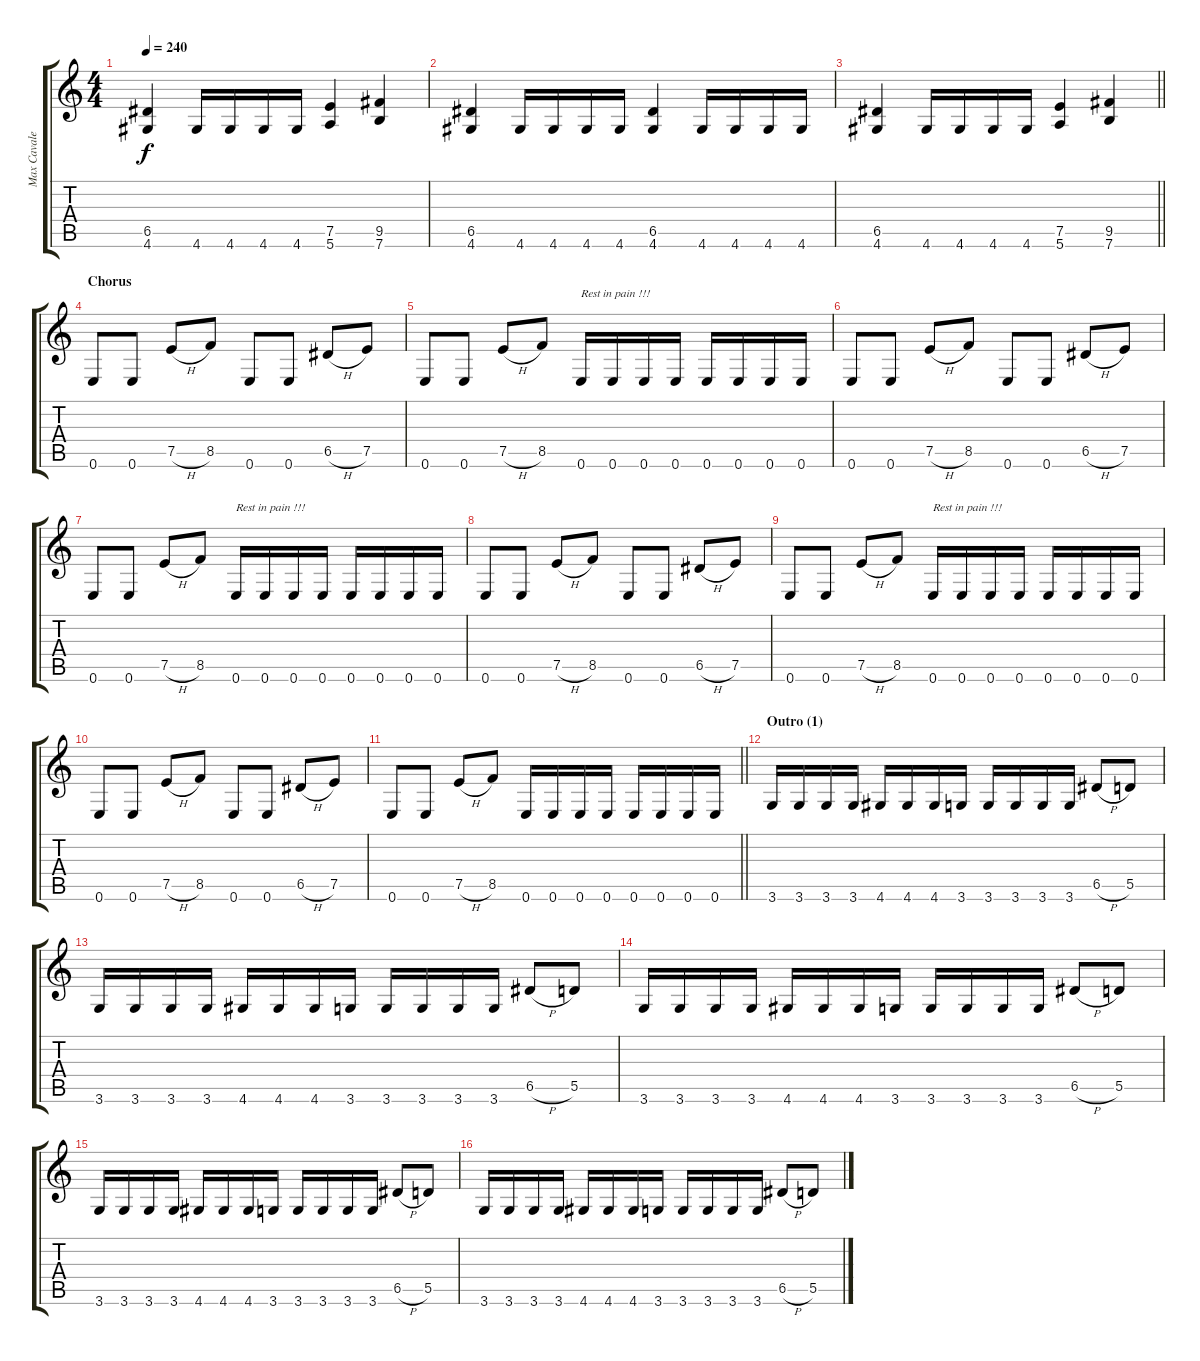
\track ("Max Cavalera" "Max Cavale") {instrument distortionguitar}
\staff {score tabs}
\tuning (E4 B3 G3 D3 A2 E2) {hide}
\ts (4 4)
\tempo 240
\clef g2
\ks c
(6.5 4.6).4{dy f} 4.6.16 4.6.16 4.6.16 4.6.16 (7.5 5.6).4 (9.5 7.6).4 |
(6.5 4.6).4 4.6.16 4.6.16 4.6.16 4.6.16 (6.5 4.6).4 4.6.16 4.6.16 4.6.16 4.6.16 |
\barLineRight lightlight
(6.5 4.6).4 4.6.16 4.6.16 4.6.16 4.6.16 (7.5 5.6).4 (9.5 7.6).4 |
\section ("" "Chorus")
0.6.8 0.6.8 7.5{h}.8 8.5.8 0.6.8 0.6.8 6.5{h}.8 7.5.8 |
0.6.8 0.6.8 7.5{h}.8 8.5.8 0.6.16{txt "Rest in pain !!!"} 0.6.16 0.6.16 0.6.16 0.6.16 0.6.16 0.6.16 0.6.16 |
0.6.8 0.6.8 7.5{h}.8 8.5.8 0.6.8 0.6.8 6.5{h}.8 7.5.8 |
0.6.8 0.6.8 7.5{h}.8 8.5.8 0.6.16{txt "Rest in pain !!!"} 0.6.16 0.6.16 0.6.16 0.6.16 0.6.16 0.6.16 0.6.16 |
0.6.8 0.6.8 7.5{h}.8 8.5.8 0.6.8 0.6.8 6.5{h}.8 7.5.8 |
0.6.8 0.6.8 7.5{h}.8 8.5.8 0.6.16{txt "Rest in pain !!!"} 0.6.16 0.6.16 0.6.16 0.6.16 0.6.16 0.6.16 0.6.16 |
0.6.8 0.6.8 7.5{h}.8 8.5.8 0.6.8 0.6.8 6.5{h}.8 7.5.8 |
\barLineRight lightlight
0.6.8 0.6.8 7.5{h}.8 8.5.8 0.6.16 0.6.16 0.6.16 0.6.16 0.6.16 0.6.16 0.6.16 0.6.16 |
\section ("" "Outro (1)")
3.6.16 3.6.16 3.6.16 3.6.16 4.6.16 4.6.16 4.6.16 3.6.16 3.6.16 3.6.16 3.6.16 3.6.16 6.5{h}.8 5.5.8 |
3.6.16 3.6.16 3.6.16 3.6.16 4.6.16 4.6.16 4.6.16 3.6.16 3.6.16 3.6.16 3.6.16 3.6.16 6.5{h}.8 5.5.8 |
3.6.16 3.6.16 3.6.16 3.6.16 4.6.16 4.6.16 4.6.16 3.6.16 3.6.16 3.6.16 3.6.16 3.6.16 6.5{h}.8 5.5.8 |
3.6.16 3.6.16 3.6.16 3.6.16 4.6.16 4.6.16 4.6.16 3.6.16 3.6.16 3.6.16 3.6.16 3.6.16 6.5{h}.8 5.5.8 |
3.6.16 3.6.16 3.6.16 3.6.16 4.6.16 4.6.16 4.6.16 3.6.16 3.6.16 3.6.16 3.6.16 3.6.16 6.5{h}.8 5.5.8
